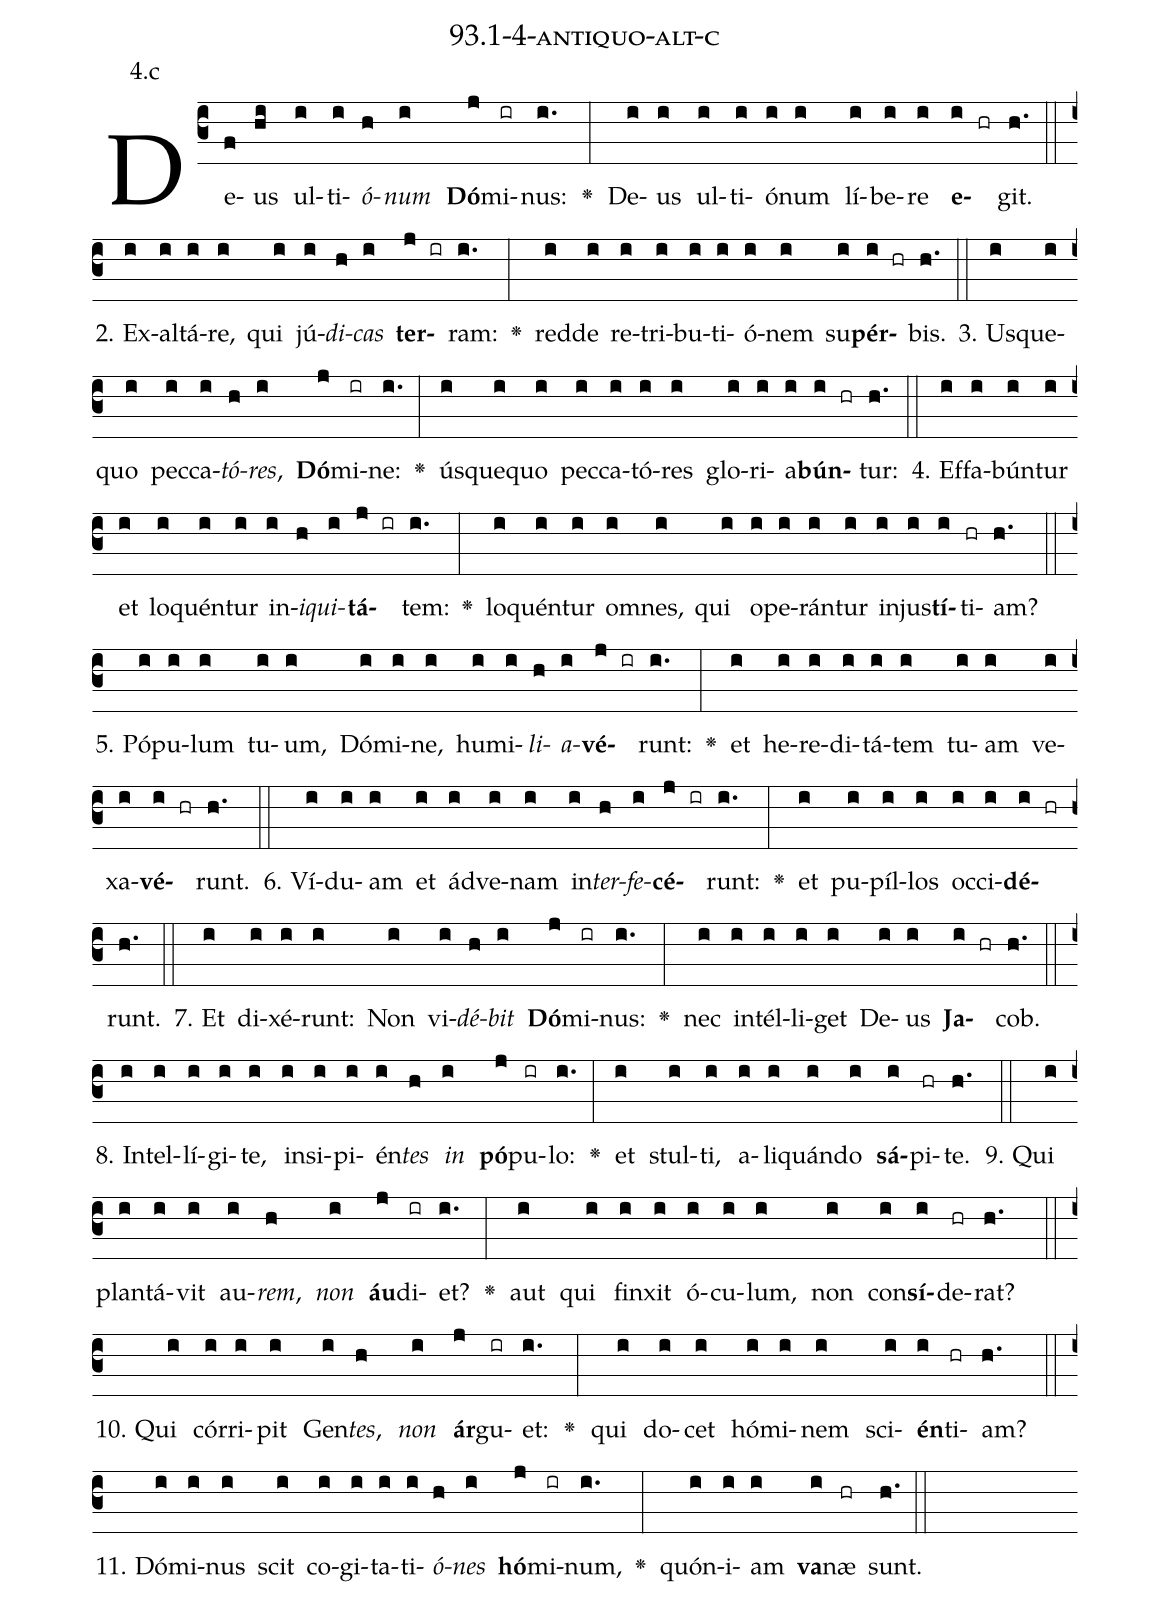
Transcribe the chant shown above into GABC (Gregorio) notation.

name: 93.1-4-antiquo-alt-c;
annotation: 4.c;
%%
(c3)De(f)us(hi) ul(i)ti(i)<i>ó</i>(h)<i>num</i>(i) <b>Dó</b>(j)mi(ir)nus:(i.) <v>\greheightstar</v>(:) De(i)us(i) ul(i)ti(i)ó(i)num(i) lí(i)be(i)re(i) <b>e</b>(i hr)git.(h.) (::)
2. Ex(i)al(i)tá(i)re,(i) qui(i) jú(i)<i>di</i>(h)<i>cas</i>(i) <b>ter</b>(j ir)ram:(i.) <v>\greheightstar</v>(:) red(i)de(i) re(i)tri(i)bu(i)ti(i)ó(i)nem(i) su(i)<b>pér</b>(i hr)bis.(h.) (::)
3. Us(i)que(i)quo(i) pec(i)ca(i)<i>tó</i>(h)<i>res</i>,(i) <b>Dó</b>(j)mi(ir)ne:(i.) <v>\greheightstar</v>(:) ús(i)que(i)quo(i) pec(i)ca(i)tó(i)res(i) glo(i)ri(i)a(i)<b>bún</b>(i hr)tur:(h.) (::)
4. Ef(i)fa(i)bún(i)tur(i) et(i) lo(i)quén(i)tur(i) in(i)<i>i</i>(h)<i>qui</i>(i)<b>tá</b>(j ir)tem:(i.) <v>\greheightstar</v>(:) lo(i)quén(i)tur(i) om(i)nes,(i) qui(i) o(i)pe(i)rán(i)tur(i) in(i)jus(i)<b>tí</b>(i)ti(hr)am?(h.) (::)
5. Pó(i)pu(i)lum(i) tu(i)um,(i) Dó(i)mi(i)ne,(i) hu(i)mi(i)<i>li</i>(h)<i>a</i>(i)<b>vé</b>(j ir)runt:(i.) <v>\greheightstar</v>(:) et(i) he(i)re(i)di(i)tá(i)tem(i) tu(i)am(i) ve(i)xa(i)<b>vé</b>(i hr)runt.(h.) (::)
6. Ví(i)du(i)am(i) et(i) ád(i)ve(i)nam(i) in(i)<i>ter</i>(h)<i>fe</i>(i)<b>cé</b>(j ir)runt:(i.) <v>\greheightstar</v>(:) et(i) pu(i)píl(i)los(i) oc(i)ci(i)<b>dé</b>(i hr)runt.(h.) (::)
7. Et(i) di(i)xé(i)runt:(i) Non(i) vi(i)<i>dé</i>(h)<i>bit</i>(i) <b>Dó</b>(j)mi(ir)nus:(i.) <v>\greheightstar</v>(:) nec(i) in(i)tél(i)li(i)get(i) De(i)us(i) <b>Ja</b>(i hr)cob.(h.) (::)
8. In(i)tel(i)lí(i)gi(i)te,(i) in(i)si(i)pi(i)én(i)<i>tes</i>(h) <i>in</i>(i) <b>pó</b>(j)pu(ir)lo:(i.) <v>\greheightstar</v>(:) et(i) stul(i)ti,(i) a(i)li(i)quán(i)do(i) <b>sá</b>(i)pi(hr)te.(h.) (::)
9. Qui(i) plan(i)tá(i)vit(i) au(i)<i>rem</i>,(h) <i>non</i>(i) <b>áu</b>(j)di(ir)et?(i.) <v>\greheightstar</v>(:) aut(i) qui(i) fin(i)xit(i) ó(i)cu(i)lum,(i) non(i) con(i)<b>sí</b>(i)de(hr)rat?(h.) (::)
10. Qui(i) cór(i)ri(i)pit(i) Gen(i)<i>tes</i>,(h) <i>non</i>(i) <b>ár</b>(j)gu(ir)et:(i.) <v>\greheightstar</v>(:) qui(i) do(i)cet(i) hó(i)mi(i)nem(i) sci(i)<b>én</b>(i)ti(hr)am?(h.) (::)
11. Dó(i)mi(i)nus(i) scit(i) co(i)gi(i)ta(i)ti(i)<i>ó</i>(h)<i>nes</i>(i) <b>hó</b>(j)mi(ir)num,(i.) <v>\greheightstar</v>(:) quón(i)i(i)am(i) <b>va</b>(i)næ(hr) sunt.(h.) (::)
